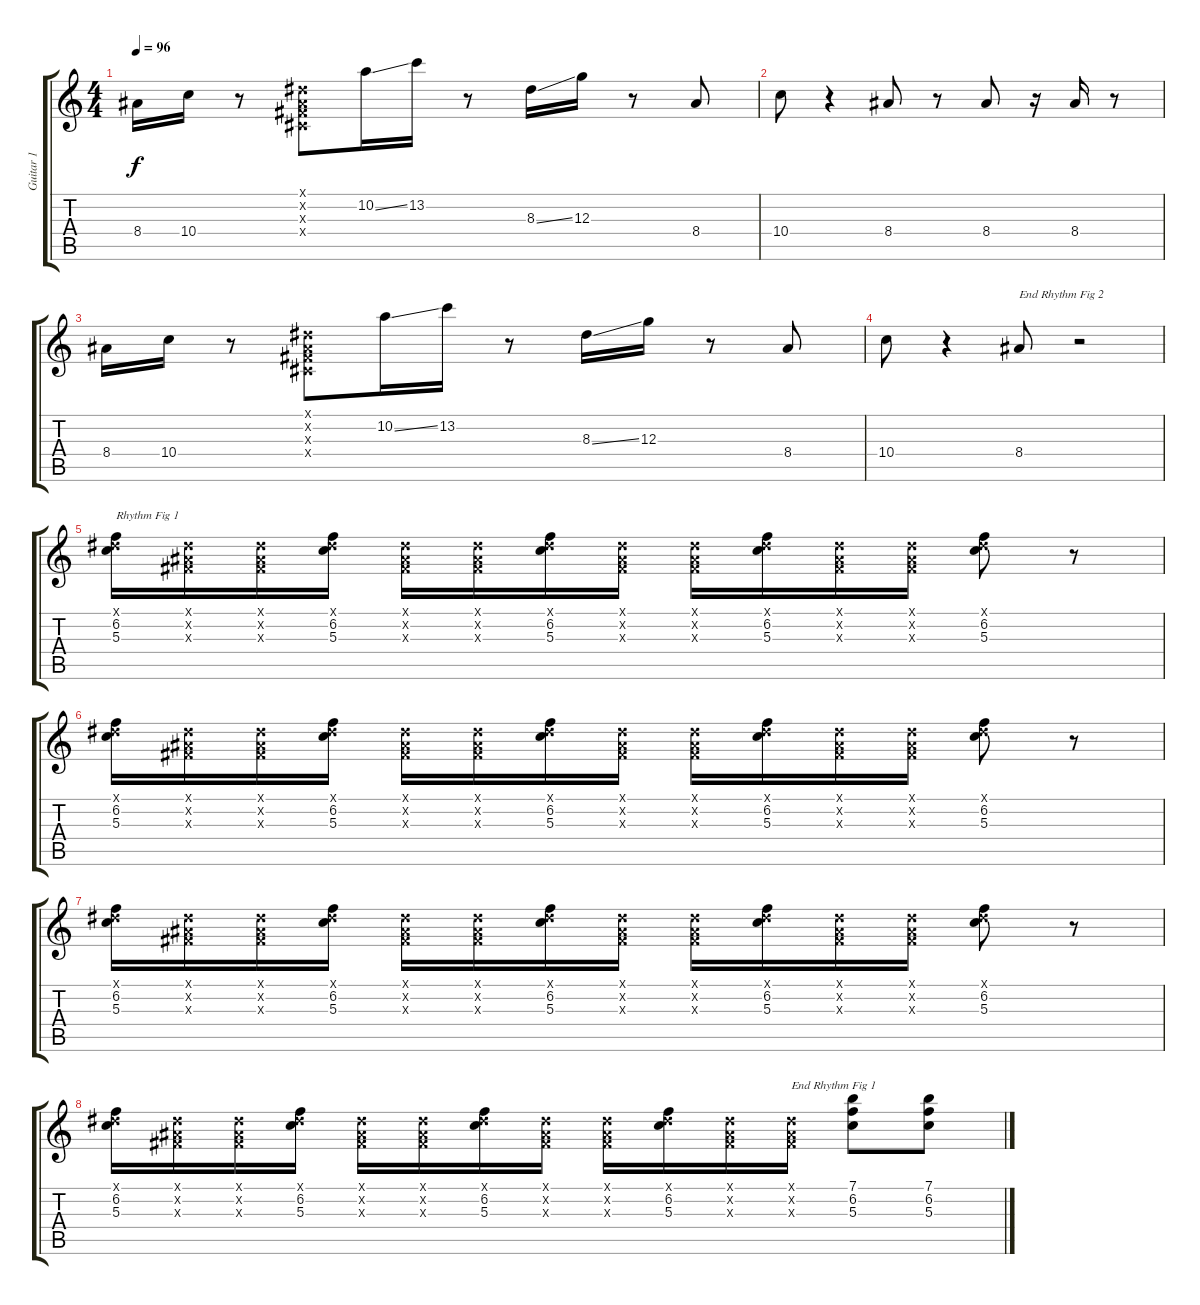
\track ("Guitar 1" "Guitar 1") {instrument electricguitarclean}
\staff {score tabs}
\tuning (E4 B3 G3 D3 A2 E2) {hide}
\ts (4 4)
\tempo 96
\clef g2
\ks c
8.4.16{dy f} 10.4.16 r.8 (-1.1{x} -1.2{x} -1.3{x} -1.4{x}).8 10.2{ss}.16 13.2.16 r.8 8.3{ss}.16 12.3.16 r.8 8.4.8 |
10.4.8 r.4 8.4.8 r.8 8.4.8 r.16 8.4.16 r.8 |
8.4.16 10.4.16 r.8 (-1.1{x} -1.2{x} -1.3{x} -1.4{x}).8 10.2{ss}.16 13.2.16 r.8 8.3{ss}.16 12.3.16 r.8 8.4.8 |
10.4.8 r.4 8.4.8{txt "End Rhythm Fig 2"} r.2 |
(-1.1{x} 6.2 5.3).16{txt "Rhythm Fig 1"} (-1.1{x} -1.2{x} -1.3{x}).16 (-1.1{x} -1.2{x} -1.3{x}).16 (-1.1{x} 6.2 5.3).16 (-1.1{x} -1.2{x} -1.3{x}).16 (-1.1{x} -1.2{x} -1.3{x}).16 (-1.1{x} 6.2 5.3).16 (-1.1{x} -1.2{x} -1.3{x}).16 (-1.1{x} -1.2{x} -1.3{x}).16 (-1.1{x} 6.2 5.3).16 (-1.1{x} -1.2{x} -1.3{x}).16 (-1.1{x} -1.2{x} -1.3{x}).16 (-1.1{x} 6.2 5.3).8 r.8 |
(-1.1{x} 6.2 5.3).16 (-1.1{x} -1.2{x} -1.3{x}).16 (-1.1{x} -1.2{x} -1.3{x}).16 (-1.1{x} 6.2 5.3).16 (-1.1{x} -1.2{x} -1.3{x}).16 (-1.1{x} -1.2{x} -1.3{x}).16 (-1.1{x} 6.2 5.3).16 (-1.1{x} -1.2{x} -1.3{x}).16 (-1.1{x} -1.2{x} -1.3{x}).16 (-1.1{x} 6.2 5.3).16 (-1.1{x} -1.2{x} -1.3{x}).16 (-1.1{x} -1.2{x} -1.3{x}).16 (-1.1{x} 6.2 5.3).8 r.8 |
(-1.1{x} 6.2 5.3).16 (-1.1{x} -1.2{x} -1.3{x}).16 (-1.1{x} -1.2{x} -1.3{x}).16 (-1.1{x} 6.2 5.3).16 (-1.1{x} -1.2{x} -1.3{x}).16 (-1.1{x} -1.2{x} -1.3{x}).16 (-1.1{x} 6.2 5.3).16 (-1.1{x} -1.2{x} -1.3{x}).16 (-1.1{x} -1.2{x} -1.3{x}).16 (-1.1{x} 6.2 5.3).16 (-1.1{x} -1.2{x} -1.3{x}).16 (-1.1{x} -1.2{x} -1.3{x}).16 (-1.1{x} 6.2 5.3).8 r.8 |
(-1.1{x} 6.2 5.3).16 (-1.1{x} -1.2{x} -1.3{x}).16 (-1.1{x} -1.2{x} -1.3{x}).16 (-1.1{x} 6.2 5.3).16 (-1.1{x} -1.2{x} -1.3{x}).16 (-1.1{x} -1.2{x} -1.3{x}).16 (-1.1{x} 6.2 5.3).16 (-1.1{x} -1.2{x} -1.3{x}).16 (-1.1{x} -1.2{x} -1.3{x}).16 (-1.1{x} 6.2 5.3).16 (-1.1{x} -1.2{x} -1.3{x}).16 (-1.1{x} -1.2{x} -1.3{x}).16{txt "End Rhythm Fig 1"} (7.1 6.2 5.3).8 (7.1 6.2 5.3).8
